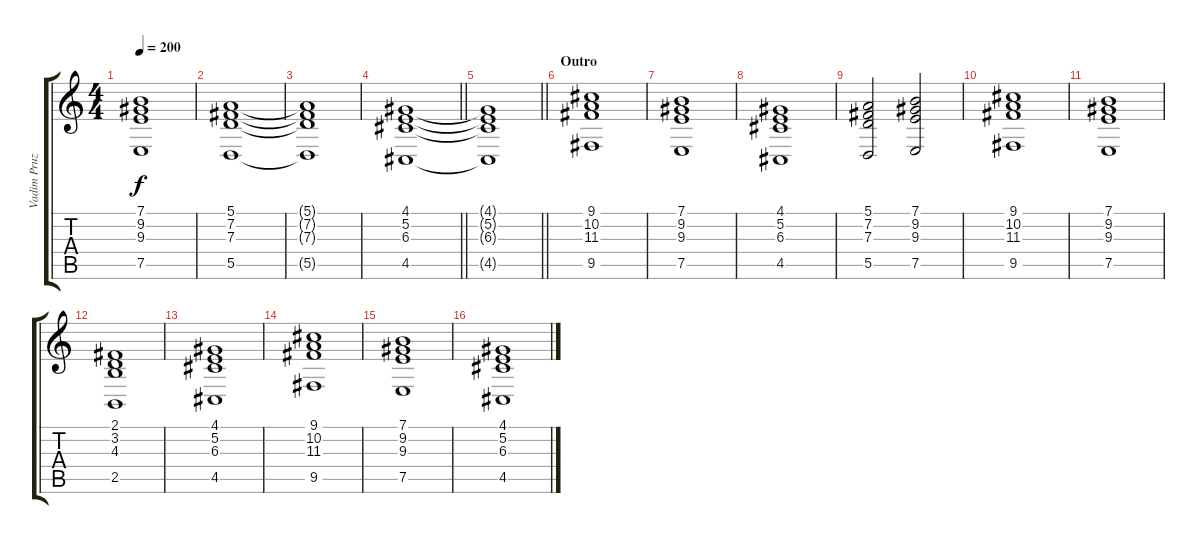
\track ("Vadim Pruzhanov | Keyboard 3" "Vadim Pruz") {instrument stringensemble1}
\staff {score tabs}
\tuning (E4 B3 G3 D3 A2 E2) {hide}
\ts (4 4)
\tempo 200
\clef g2
\ks c
(7.1 9.2 9.3 7.5).1{dy f} |
(5.1 7.2 7.3 5.5).1 |
(5.1{t} 7.2{t} 7.3{t} 5.5{t}).1 |
\barLineRight lightlight
(4.1 5.2 6.3 4.5).1 |
\barLineRight lightlight
(4.1{t} 5.2{t} 6.3{t} 4.5{t}).1 |
\section ("" "Outro")
(9.1 10.2 11.3 9.5).1 |
(7.1 9.2 9.3 7.5).1 |
(4.1 5.2 6.3 4.5).1 |
(5.1 7.2 7.3 5.5).2 (7.1 9.2 9.3 7.5).2 |
(9.1 10.2 11.3 9.5).1 |
(7.1 9.2 9.3 7.5).1 |
(2.1 3.2 4.3 2.5).1 |
(4.1 5.2 6.3 4.5).1 |
(9.1 10.2 11.3 9.5).1 |
(7.1 9.2 9.3 7.5).1 |
(4.1 5.2 6.3 4.5).1
